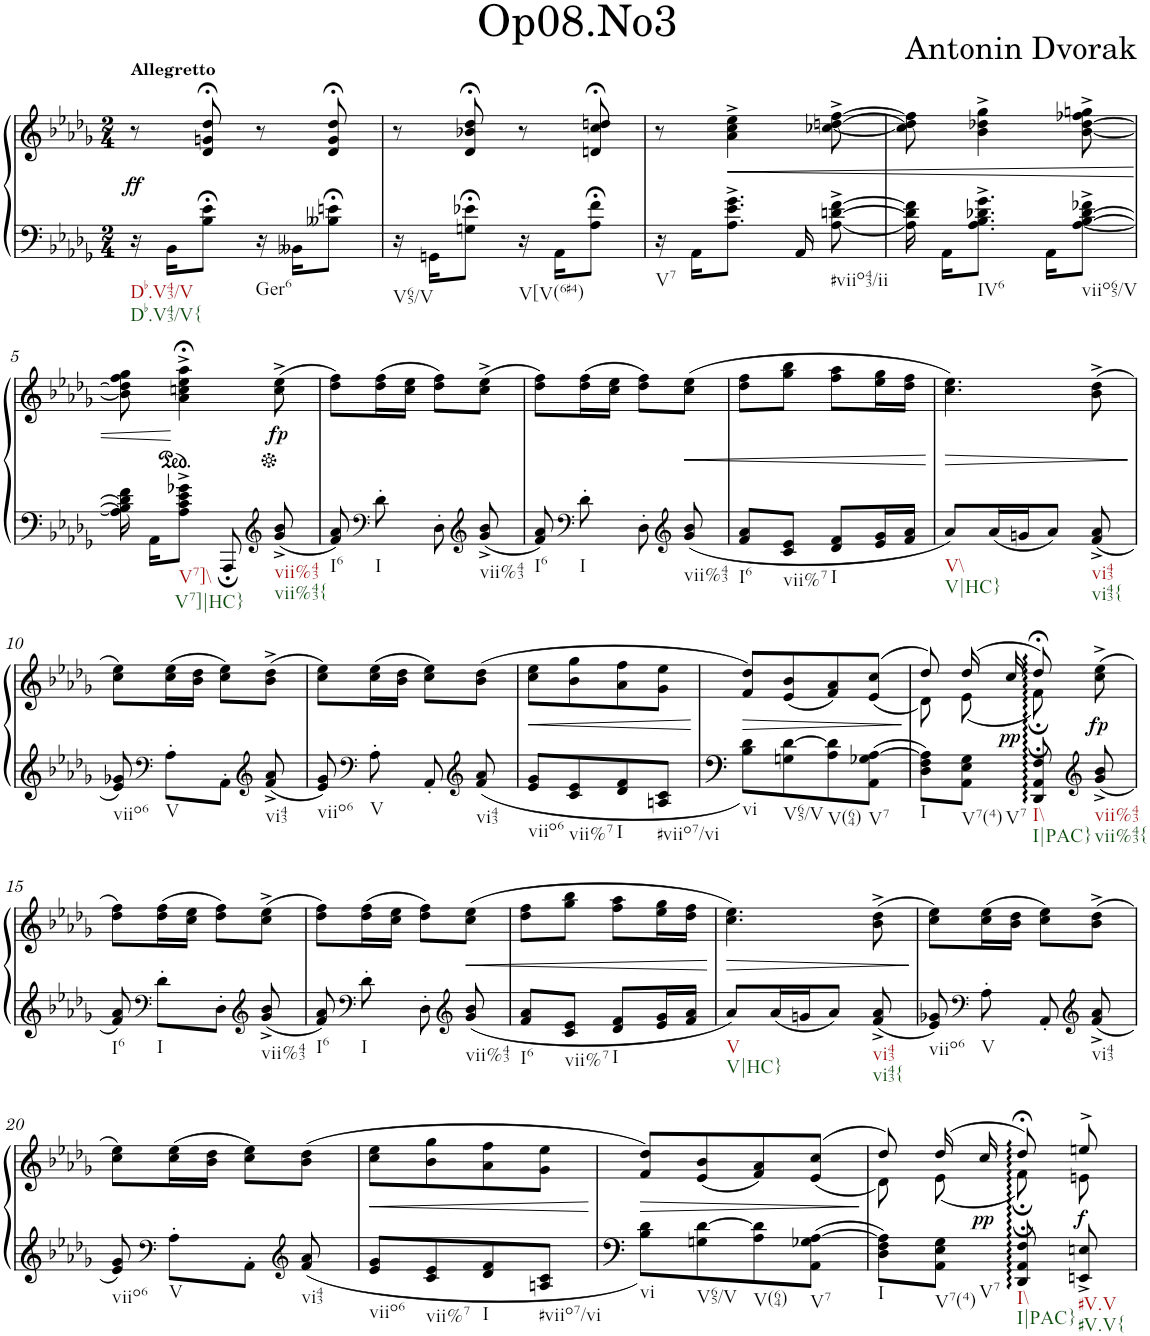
**kern	**kern	**dynam
*part1	*part1	*part1
*staff2	*staff1	*staff1/2
*I"Piano	*	*
*I'Pno.	*	*
*clefF4	*clefG2	*
*k[b-e-a-d-g-]	*k[b-e-a-d-g-]	*
*M2/4	*M2/4	*
=1	=1	=1
!	!LO:TX:a:B:t=Allegretto	!
!LO:TX:b:t=Db.V43/V	!	!
!LO:TX:b:t=Db.V43/V{	!	!
!	!	!LO:DY:b
16r	8r	ff
16BB-\KL	.	.
8B-\;< 8e-\;<J	8d-/;< 8gn/;< 8dd-/;<	.
!LO:TX:b:t=Ger6	!	!
16r	8r	.
16BB--X\KL	.	.
8B--X\;< 8en\;<J	8d-/;< 8g/;< 8dd-/;<	.
=2	=2	=2
!LO:TX:b:t=V65/V	!	!
16r	8r	.
16GGn\KL	.	.
8Gn\;< 8e-X\;<J	8d-/;< 8b-X/;< 8dd-/;<	.
!LO:TX:b:t=V[V(6#4)	!	!
16r	8r	.
16AA-\KL	.	.
8A-\;< 8f\;<J	8dn/;< 8cc/;< 8ddn/;<	.
=3	=3	=3
!LO:TX:b:t=V7	!	!
16r	8r	.
16AA-\KL	.	.
!	!	!LO:HP:b
8.A-\^ 8.e-\^ 8.g-\^J	4a-\^ 4cc\^ 4ee-\^	<
16AA-/	.	.
!LO:TX:b:t=#viio43/ii	!	!
[8A-\^ [8dn\^ [8f\^	[8cc-X\^ [8ddn\^ [8ff\^	.
=4	=4	=4
16A-\] 16d\] 16f\]	8cc-\] 8dd\] 8ff\]	.
16AA-\KL	.	.
!LO:TX:b:t=IV6	!	!
8.A-\^ 8.B-\^ 8.d-X\^ 8.g-\^J	4b-\^ 4dd-X\^ 4gg-\^	.
16AA-\KL	.	.
!LO:TX:b:t=viio65/V	!	!
[8A-\^ [8B-\^ [8d-\^ 8f-X\^J	[8b-\^ [8dd-\^ 8ff-X\^ 8ggn\^	.
!!LO:LB:g=z
=5	=5	=5
16A-\] 16B-\] 16d-\] 16f\	8b-\] 8dd-\] 8ff\ 8gg-\	.
16AA-\KL	.	.
!LO:TX:b:t=V7]\\	!	!
!LO:TX:b:t=V7]|HC}	!	!
8A-\^ 8c\^ 8e-\^ 8g-X\^J	4a-\;<^ 4ccn\;<^ 4ee-\;<^ 4aa-\;<^	[
8AAA-;/	.	.
*clefG2	*	*
!LO:TX:b:t=vii%43	!	!
!LO:TX:b:t=vii%43{	!	!
!	!	!LO:DY:b
8g-/^ 8b-/^	(8cc\^ 8ee-\^	fp
=6	=6	=6
!LO:TX:b:t=I6	!	!
8f/ 8a-/	8dd-\ 8ff\L)	.
*clefF4	*	*
!LO:TX:b:t=I	!	!
8d-'\	(16dd-\ 16ff\L	.
.	16cc\ 16ee-\JJ	.
8D-'\	8dd-\ 8ff\L)	.
*clefG2	*	*
!LO:TX:b:t=vii%43	!	!
8g-/^ 8b-/^	(8cc\^ 8ee-\^J	.
=7	=7	=7
!LO:TX:b:t=I6	!	!
8f/ 8a-/	8dd-\ 8ff\L)	.
*clefF4	*	*
!LO:TX:b:t=I	!	!
8d-'\	(16dd-\ 16ff\L	.
.	16cc\ 16ee-\JJ	.
8D-'\	8dd-\ 8ff\L)	.
*clefG2	*	*
!LO:TX:b:t=vii%43	!	!
!	!	!LO:HP:b
8g-/ 8b-/	(8cc\ 8ee-\J	<
=8	=8	=8
!LO:TX:b:t=I6	!	!
8f/ 8a-/L	8dd-\ 8ff\L	.
!LO:TX:b:t=vii%7	!	!
8c/ 8e-/J	8gg-\ 8bb-\J	.
!LO:TX:b:t=I	!	!
8d-/ 8f/L	8ff\ 8aa-\L	.
16e-/ 16g-/L	16ee-\ 16gg-\L	.
16f/ 16a-/JJ	16dd-\ 16ff\JJ	.
.	.	[
=9	=9	=9
!LO:TX:b:t=V\\	!	!
!LO:TX:b:t=V|HC}	!	!
!	!	!LO:HP:b
8a-/L	4.cc\ 4.ee-\)	>
16a-/L	.	.
16gn/J	.	.
8a-/J	.	.
!LO:TX:b:t=vi43	!	!
!LO:TX:b:t=vi43{	!	!
8f/^ 8a-/^	(8b-\^ 8dd-\^	.
.	.	]
!!LO:LB:g=z
=10	=10	=10
!LO:TX:b:t=viio6	!	!
8e-/ 8g-X/	8cc\ 8ee-\L)	.
*clefF4	*	*
!LO:TX:b:t=V	!	!
8A-'\L	(16cc\ 16ee-\L	.
.	16b-\ 16dd-\JJ	.
8AA-'\J	8cc\ 8ee-\L)	.
*clefG2	*	*
!LO:TX:b:t=vi43	!	!
8f/^ 8a-/^	(8b-\^ 8dd-\^J	.
=11	=11	=11
!LO:TX:b:t=viio6	!	!
8e-/ 8g-/	8cc\ 8ee-\L)	.
*clefF4	*	*
!LO:TX:b:t=V	!	!
8A-'\	(16cc\ 16ee-\L	.
.	16b-\ 16dd-\JJ	.
8AA-'/	8cc\ 8ee-\L)	.
*clefG2	*	*
!LO:TX:b:t=vi43	!	!
8f/ 8a-/	(8b-\ 8dd-\J	.
=12	=12	=12
!LO:TX:b:t=viio6	!	!
!	!	!LO:HP:b
8e-/ 8g-/L	8cc\ 8ee-\L	<
!LO:TX:b:t=vii%7	!	!
8c/ 8e-/	8b-\ 8gg-\	.
!LO:TX:b:t=I	!	!
8d-/ 8f/	8a-\ 8ff\	.
!LO:TX:b:t=#viio7/vi	!	!
8An/ 8c/J	8g-\ 8ee-\J	.
.	.	[
=13	=13	=13
!LO:TX:b:t=vi	!	!
!	!	!LO:HP:b
8B-\ 8d-\L	8f/ 8dd-/L)	>
!LO:TX:b:t=V65/V	!	!
8Gn\ [8d-\	(8e-/ 8b-/	.
!LO:TX:b:t=V(64)	!	!
8A-\ 8d-\]	8f/ 8a-/)	.
!LO:TX:b:t=V7	!	!
8AA-\ 8G-X\ [8A-\J	(>(8e-/ 8cc/J	.
.	.	]
=14	=14	=14
*	*^	*
!LO:TX:b:t=I	!	!	!
8D-\ 8F\ 8A-\]L	8dd-/)	8d-\)	.
!LO:TX:b:t=V7(4)	!	!	!
!LO:TX:b:t=V7	!	!	!
8AA-\ 8E-\ 8G-\J	(16dd-/	(8e-\	.
!	!	!	!LO:DY:b
.	16cc/	.	pp
!LO:TX:b:t=I\\	!	!	!
!LO:TX:b:t=I|PAC}	!	!	!
8DD-/; 8AA-/; 8F/;	8dd-;</)	8f;\)	.
*clefG2	*	*	*
!LO:TX:b:t=vii%43	!	!	!
!LO:TX:b:t=vii%43{	!	!	!
!	!	!	!LO:DY:b
8g-/^ 8b-/^	(8cc\^ 8ee-\^	8ryy	fp
!!LO:LB:g=z
=15	=15	=15	=15
!LO:TX:b:t=I6	!	!	!
*	*v	*v	*
8f/ 8a-/	8dd-\ 8ff\L)	.
*clefF4	*	*
!LO:TX:b:t=I	!	!
8d-'\L	(16dd-\ 16ff\L	.
.	16cc\ 16ee-\JJ	.
8D-'\J	8dd-\ 8ff\L)	.
*clefG2	*	*
!LO:TX:b:t=vii%43	!	!
8g-/^ 8b-/^	(8cc\^ 8ee-\^J	.
=16	=16	=16
!LO:TX:b:t=I6	!	!
8f/ 8a-/	8dd-\ 8ff\L)	.
*clefF4	*	*
!LO:TX:b:t=I	!	!
8d-'\	(16dd-\ 16ff\L	.
.	16cc\ 16ee-\JJ	.
8D-'\	8dd-\ 8ff\L)	.
*clefG2	*	*
!LO:TX:b:t=vii%43	!	!
!	!	!LO:HP:b
8g-/ 8b-/	(8cc\ 8ee-\J	<
=17	=17	=17
!LO:TX:b:t=I6	!	!
8f/ 8a-/L	8dd-\ 8ff\L	.
!LO:TX:b:t=vii%7	!	!
8c/ 8e-/J	8gg-\ 8bb-\J	.
!LO:TX:b:t=I	!	!
8d-/ 8f/L	8ff\ 8aa-\L	.
16e-/ 16g-/L	16ee-\ 16gg-\L	.
16f/ 16a-/JJ	16dd-\ 16ff\JJ	.
.	.	[
=18	=18	=18
!LO:TX:b:t=V	!	!
!LO:TX:b:t=V|HC}	!	!
!	!	!LO:HP:b
8a-/L	4.cc\ 4.ee-\)	>
16a-/L	.	.
16gn/J	.	.
8a-/J	.	.
!LO:TX:b:t=vi43	!	!
!LO:TX:b:t=vi43{	!	!
8f/^ 8a-/^	(8b-\^ 8dd-\^	.
.	.	]
=19	=19	=19
!LO:TX:b:t=viio6	!	!
8e-/ 8g-X/	8cc\ 8ee-\L)	.
*clefF4	*	*
!LO:TX:b:t=V	!	!
8A-'\	(16cc\ 16ee-\L	.
.	16b-\ 16dd-\JJ	.
8AA-'/	8cc\ 8ee-\L)	.
*clefG2	*	*
!LO:TX:b:t=vi43	!	!
8f/^ 8a-/^	(8b-\^ 8dd-\^J	.
!!LO:LB:g=z
=20	=20	=20
!LO:TX:b:t=viio6	!	!
8e-/ 8g-/	8cc\ 8ee-\L)	.
*clefF4	*	*
!LO:TX:b:t=V	!	!
8A-'\L	(16cc\ 16ee-\L	.
.	16b-\ 16dd-\JJ	.
8AA-'\J	8cc\ 8ee-\L)	.
*clefG2	*	*
!LO:TX:b:t=vi43	!	!
8f/ 8a-/	(8b-\ 8dd-\J	.
=21	=21	=21
!LO:TX:b:t=viio6	!	!
!	!	!LO:HP:b
8e-/ 8g-/L	8cc\ 8ee-\L	<
!LO:TX:b:t=vii%7	!	!
8c/ 8e-/	8b-\ 8gg-\	.
!LO:TX:b:t=I	!	!
8d-/ 8f/	8a-\ 8ff\	.
!LO:TX:b:t=#viio7/vi	!	!
8An/ 8c/J	8g-\ 8ee-\J	.
.	.	[
=22	=22	=22
!LO:TX:b:t=vi	!	!
!	!	!LO:HP:b
8B-\ 8d-\L	8f/ 8dd-/L)	>
!LO:TX:b:t=V65/V	!	!
8Gn\ [8d-\	(8e-/ 8b-/	.
!LO:TX:b:t=V(64)	!	!
8A-\ 8d-\]	8f/ 8a-/)	.
!LO:TX:b:t=V7	!	!
8AA-\ 8G-X\ [8A-\J	(>(8e-/ 8cc/J	.
.	.	]
=23	=23	=23
*	*^	*
!LO:TX:b:t=I	!	!	!
8D-\ 8F\ 8A-\]L	8dd-/)	8d-\)	.
!LO:TX:b:t=V7(4)	!	!	!
!LO:TX:b:t=V7	!	!	!
8AA-\ 8E-\ 8G-\J	(16dd-/	(8e-\	.
!	!	!	!LO:DY:b
.	16cc/	.	pp
!LO:TX:b:t=I\\	!	!	!
!LO:TX:b:t=I|PAC}	!	!	!
8DD-/; 8AA-/; 8F/;	8dd-;</)	8f;\)	.
!LO:TX:b:t=#V.V	!	!	!
!LO:TX:b:t=#V.V{	!	!	!
!	!	!	!LO:DY:b
8EEn/^ 8En/^	8een^/	8en\	f
*	*v	*v	*
=	=	=
*-	*-	*-
